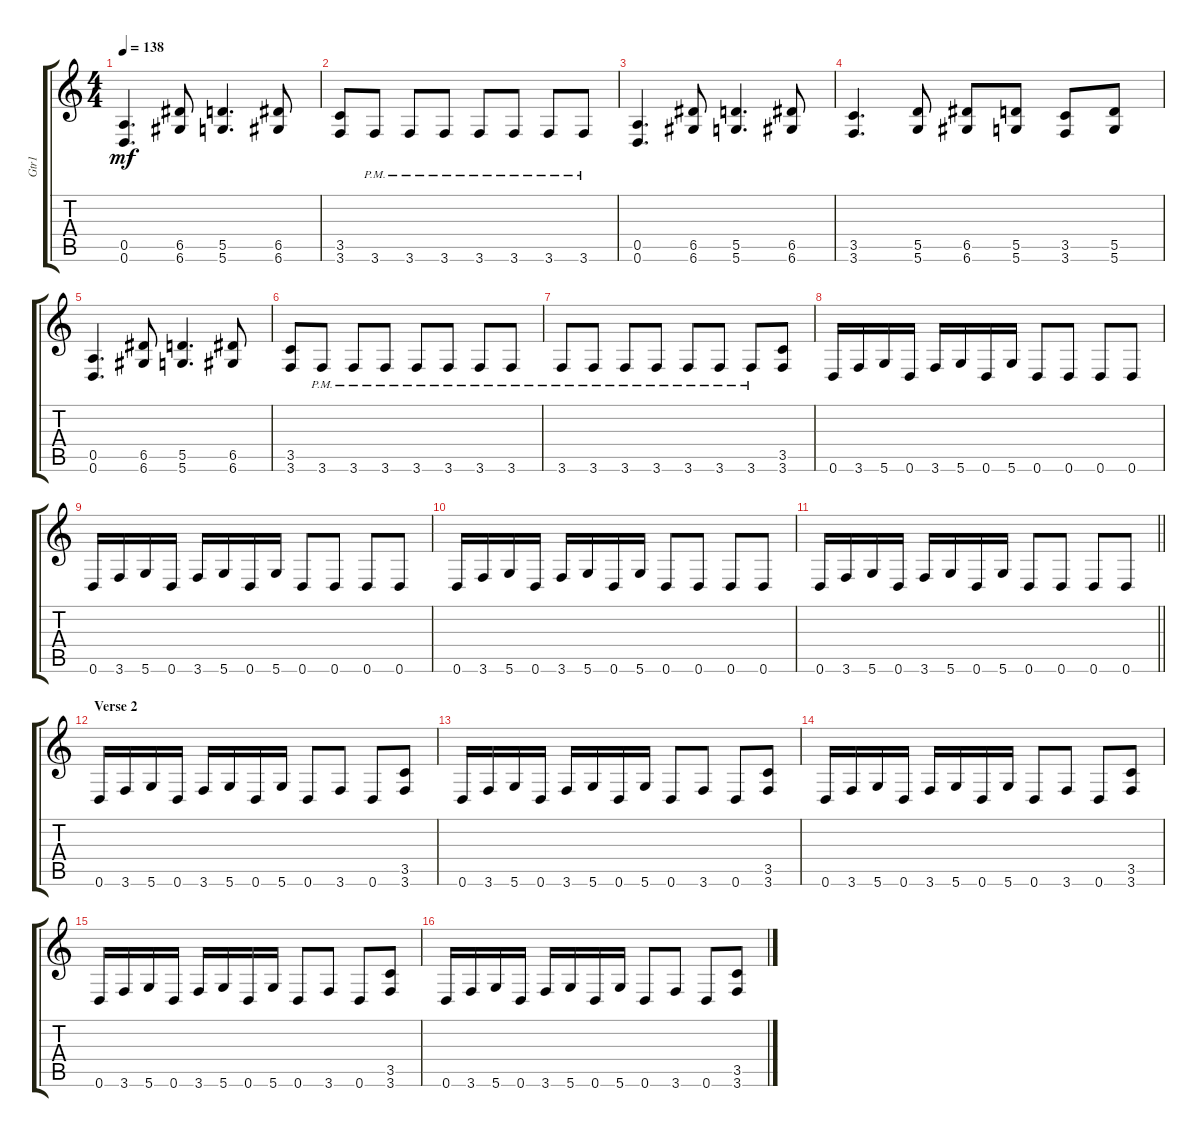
\track ("Gtr1" "Gtr1") {instrument distortionguitar}
\staff {score tabs}
\tuning (E4 B3 G3 D3 A2 D2) {hide}
\ts (4 4)
\tempo 138
\clef g2
\ks c
(0.5 0.6).4{d dy mf} (6.5 6.6).8 (5.5 5.6).4{d} (6.5 6.6).8 |
(3.5 3.6).8 3.6{pm}.8 3.6{pm}.8 3.6{pm}.8 3.6{pm}.8 3.6{pm}.8 3.6{pm}.8 3.6{pm}.8 |
(0.5 0.6).4{d} (6.5 6.6).8 (5.5 5.6).4{d} (6.5 6.6).8 |
(3.5 3.6).4{d} (5.5 5.6).8 (6.5 6.6).8 (5.5 5.6).8 (3.5 3.6).8 (5.5 5.6).8 |
(0.5 0.6).4{d} (6.5 6.6).8 (5.5 5.6).4{d} (6.5 6.6).8 |
(3.5 3.6).8 3.6{pm}.8 3.6{pm}.8 3.6{pm}.8 3.6{pm}.8 3.6{pm}.8 3.6{pm}.8 3.6{pm}.8 |
3.6{pm}.8 3.6{pm}.8 3.6{pm}.8 3.6{pm}.8 3.6{pm}.8 3.6{pm}.8 3.6{pm}.8 (3.5 3.6).8 |
0.6.16 3.6.16 5.6.16 0.6.16 3.6.16 5.6.16 0.6.16 5.6.16 0.6.8 0.6.8 0.6.8 0.6.8 |
0.6.16 3.6.16 5.6.16 0.6.16 3.6.16 5.6.16 0.6.16 5.6.16 0.6.8 0.6.8 0.6.8 0.6.8 |
0.6.16 3.6.16 5.6.16 0.6.16 3.6.16 5.6.16 0.6.16 5.6.16 0.6.8 0.6.8 0.6.8 0.6.8 |
\barLineRight lightlight
0.6.16 3.6.16 5.6.16 0.6.16 3.6.16 5.6.16 0.6.16 5.6.16 0.6.8 0.6.8 0.6.8 0.6.8 |
\section ("" "Verse 2")
0.6.16 3.6.16 5.6.16 0.6.16 3.6.16 5.6.16 0.6.16 5.6.16 0.6.8 3.6.8 0.6.8 (3.5 3.6).8 |
0.6.16 3.6.16 5.6.16 0.6.16 3.6.16 5.6.16 0.6.16 5.6.16 0.6.8 3.6.8 0.6.8 (3.5 3.6).8 |
0.6.16 3.6.16 5.6.16 0.6.16 3.6.16 5.6.16 0.6.16 5.6.16 0.6.8 3.6.8 0.6.8 (3.5 3.6).8 |
0.6.16 3.6.16 5.6.16 0.6.16 3.6.16 5.6.16 0.6.16 5.6.16 0.6.8 3.6.8 0.6.8 (3.5 3.6).8 |
0.6.16 3.6.16 5.6.16 0.6.16 3.6.16 5.6.16 0.6.16 5.6.16 0.6.8 3.6.8 0.6.8 (3.5 3.6).8
